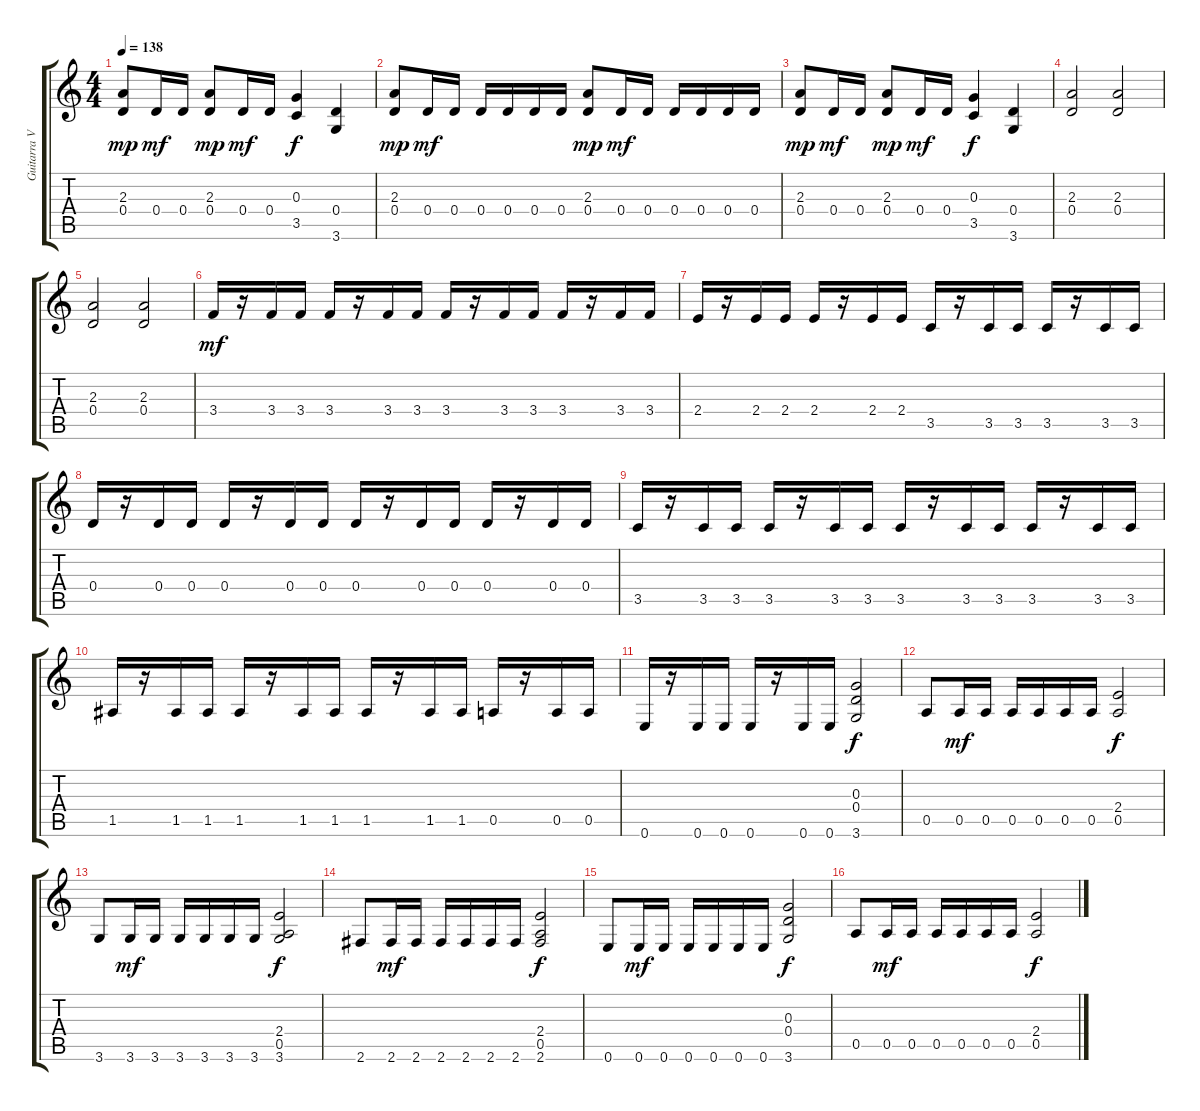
\track ("Guitarra VI (Dist. Rítmica)" "Guitarra V") {instrument distortionguitar}
\staff {score tabs}
\tuning (E4 B3 G3 D3 A2 E2) {hide}
\ts (4 4)
\tempo 138
\clef g2
\ks c
(2.3 0.4).8{dy mp} 0.4.16{dy mf} 0.4.16 (2.3 0.4).8{dy mp} 0.4.16{dy mf} 0.4.16 (0.3 3.5).4{dy f} (0.4 3.6).4 |
(2.3 0.4).8{dy mp} 0.4.16{dy mf} 0.4.16 0.4.16 0.4.16 0.4.16 0.4.16 (2.3 0.4).8{dy mp} 0.4.16{dy mf} 0.4.16 0.4.16 0.4.16 0.4.16 0.4.16 |
(2.3 0.4).8{dy mp} 0.4.16{dy mf} 0.4.16 (2.3 0.4).8{dy mp} 0.4.16{dy mf} 0.4.16 (0.3 3.5).4{dy f} (0.4 3.6).4 |
(2.3 0.4).2 (2.3 0.4).2 |
(2.3 0.4).2 (2.3 0.4).2 |
3.4.16{dy mf} r.16 3.4.16 3.4.16 3.4.16 r.16 3.4.16 3.4.16 3.4.16 r.16 3.4.16 3.4.16 3.4.16 r.16 3.4.16 3.4.16 |
2.4.16 r.16 2.4.16 2.4.16 2.4.16 r.16 2.4.16 2.4.16 3.5.16 r.16 3.5.16 3.5.16 3.5.16 r.16 3.5.16 3.5.16 |
0.4.16 r.16 0.4.16 0.4.16 0.4.16 r.16 0.4.16 0.4.16 0.4.16 r.16 0.4.16 0.4.16 0.4.16 r.16 0.4.16 0.4.16 |
3.5.16 r.16 3.5.16 3.5.16 3.5.16 r.16 3.5.16 3.5.16 3.5.16 r.16 3.5.16 3.5.16 3.5.16 r.16 3.5.16 3.5.16 |
1.5.16 r.16 1.5.16 1.5.16 1.5.16 r.16 1.5.16 1.5.16 1.5.16 r.16 1.5.16 1.5.16 0.5.16 r.16 0.5.16 0.5.16 |
0.6.16 r.16 0.6.16 0.6.16 0.6.16 r.16 0.6.16 0.6.16 (0.3 0.4 3.6).2{dy f} |
0.5.8 0.5.16{dy mf} 0.5.16 0.5.16 0.5.16 0.5.16 0.5.16 (2.4 0.5).2{dy f} |
3.6.8 3.6.16{dy mf} 3.6.16 3.6.16 3.6.16 3.6.16 3.6.16 (2.4 0.5 3.6).2{dy f} |
2.6.8 2.6.16{dy mf} 2.6.16 2.6.16 2.6.16 2.6.16 2.6.16 (2.4 0.5 2.6).2{dy f} |
0.6.8 0.6.16{dy mf} 0.6.16 0.6.16 0.6.16 0.6.16 0.6.16 (0.3 0.4 3.6).2{dy f} |
0.5.8 0.5.16{dy mf} 0.5.16 0.5.16 0.5.16 0.5.16 0.5.16 (2.4 0.5).2{dy f}
